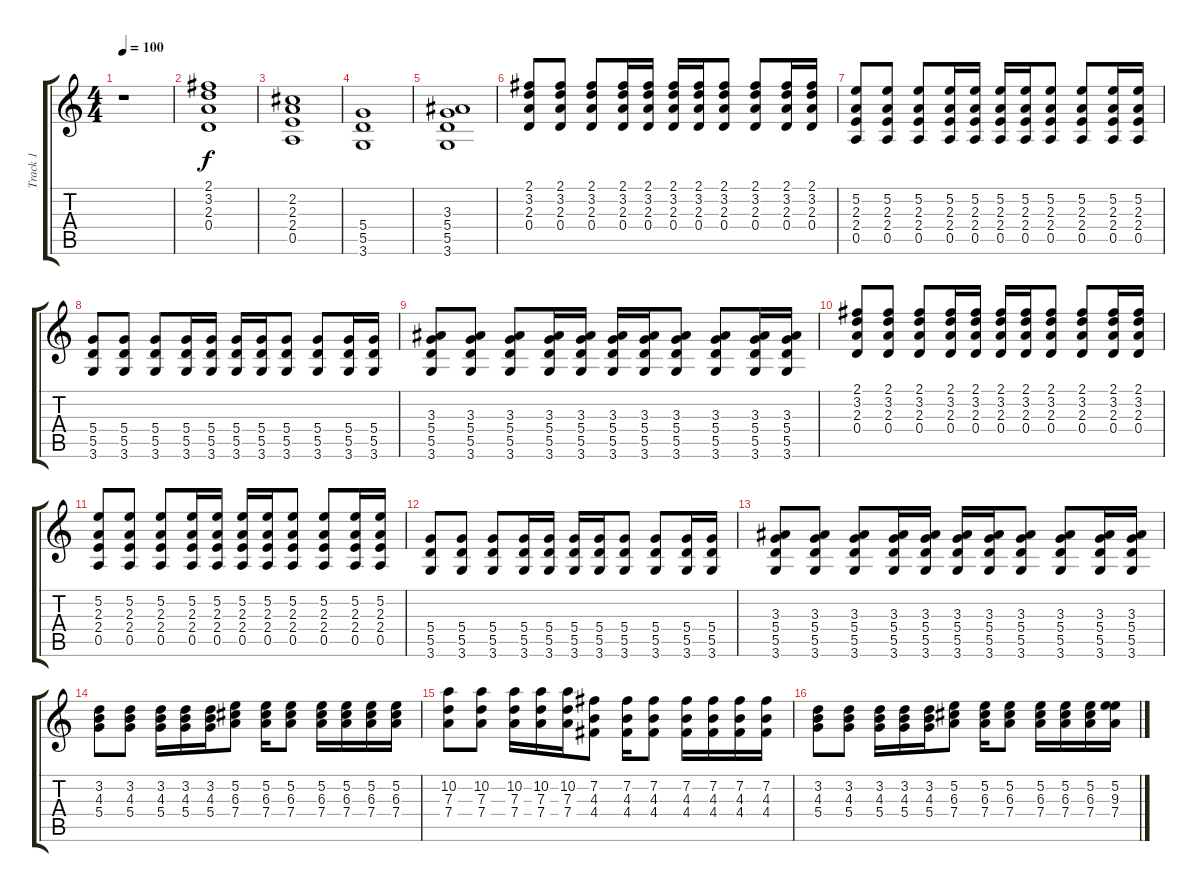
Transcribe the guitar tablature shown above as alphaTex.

\track ("Track 1" "Track 1") {instrument overdrivenguitar}
\staff {score tabs}
\tuning (E4 B3 G3 D3 A2 E2) {hide}
\ts (4 4)
\tempo 100
\clef g2
\ks c
r.1{dy f} |
(2.1 3.2 2.3 0.4).1 |
(2.2 2.3 2.4 0.5).1 |
(5.4 5.5 3.6).1 |
(3.3 5.4 5.5 3.6).1 |
(2.1 3.2 2.3 0.4).8 (2.1 3.2 2.3 0.4).8 (2.1 3.2 2.3 0.4).8 (2.1 3.2 2.3 0.4).16 (2.1 3.2 2.3 0.4).16 (2.1 3.2 2.3 0.4).16 (2.1 3.2 2.3 0.4).16 (2.1 3.2 2.3 0.4).8 (2.1 3.2 2.3 0.4).8 (2.1 3.2 2.3 0.4).16 (2.1 3.2 2.3 0.4).16 |
(5.2 2.3 2.4 0.5).8 (5.2 2.3 2.4 0.5).8 (5.2 2.3 2.4 0.5).8 (5.2 2.3 2.4 0.5).16 (5.2 2.3 2.4 0.5).16 (5.2 2.3 2.4 0.5).16 (5.2 2.3 2.4 0.5).16 (5.2 2.3 2.4 0.5).8 (5.2 2.3 2.4 0.5).8 (5.2 2.3 2.4 0.5).16 (5.2 2.3 2.4 0.5).16 |
(5.4 5.5 3.6).8 (5.4 5.5 3.6).8 (5.4 5.5 3.6).8 (5.4 5.5 3.6).16 (5.4 5.5 3.6).16 (5.4 5.5 3.6).16 (5.4 5.5 3.6).16 (5.4 5.5 3.6).8 (5.4 5.5 3.6).8 (5.4 5.5 3.6).16 (5.4 5.5 3.6).16 |
(3.3 5.4 5.5 3.6).8 (3.3 5.4 5.5 3.6).8 (3.3 5.4 5.5 3.6).8 (3.3 5.4 5.5 3.6).16 (3.3 5.4 5.5 3.6).16 (3.3 5.4 5.5 3.6).16 (3.3 5.4 5.5 3.6).16 (3.3 5.4 5.5 3.6).8 (3.3 5.4 5.5 3.6).8 (3.3 5.4 5.5 3.6).16 (3.3 5.4 5.5 3.6).16 |
(2.1 3.2 2.3 0.4).8 (2.1 3.2 2.3 0.4).8 (2.1 3.2 2.3 0.4).8 (2.1 3.2 2.3 0.4).16 (2.1 3.2 2.3 0.4).16 (2.1 3.2 2.3 0.4).16 (2.1 3.2 2.3 0.4).16 (2.1 3.2 2.3 0.4).8 (2.1 3.2 2.3 0.4).8 (2.1 3.2 2.3 0.4).16 (2.1 3.2 2.3 0.4).16 |
(5.2 2.3 2.4 0.5).8 (5.2 2.3 2.4 0.5).8 (5.2 2.3 2.4 0.5).8 (5.2 2.3 2.4 0.5).16 (5.2 2.3 2.4 0.5).16 (5.2 2.3 2.4 0.5).16 (5.2 2.3 2.4 0.5).16 (5.2 2.3 2.4 0.5).8 (5.2 2.3 2.4 0.5).8 (5.2 2.3 2.4 0.5).16 (5.2 2.3 2.4 0.5).16 |
(5.4 5.5 3.6).8 (5.4 5.5 3.6).8 (5.4 5.5 3.6).8 (5.4 5.5 3.6).16 (5.4 5.5 3.6).16 (5.4 5.5 3.6).16 (5.4 5.5 3.6).16 (5.4 5.5 3.6).8 (5.4 5.5 3.6).8 (5.4 5.5 3.6).16 (5.4 5.5 3.6).16 |
(3.3 5.4 5.5 3.6).8 (3.3 5.4 5.5 3.6).8 (3.3 5.4 5.5 3.6).8 (3.3 5.4 5.5 3.6).16 (3.3 5.4 5.5 3.6).16 (3.3 5.4 5.5 3.6).16 (3.3 5.4 5.5 3.6).16 (3.3 5.4 5.5 3.6).8 (3.3 5.4 5.5 3.6).8 (3.3 5.4 5.5 3.6).16 (3.3 5.4 5.5 3.6).16 |
(3.2 4.3 5.4).8 (3.2 4.3 5.4).8 (3.2 4.3 5.4).16 (3.2 4.3 5.4).16 (3.2 4.3 5.4).16 (5.2 6.3 7.4).8 (5.2 6.3 7.4).16 (5.2 6.3 7.4).8 (5.2 6.3 7.4).16 (5.2 6.3 7.4).16 (5.2 6.3 7.4).16 (5.2 6.3 7.4).16 |
(10.2 7.3 7.4).8 (10.2 7.3 7.4).8 (10.2 7.3 7.4).16 (10.2 7.3 7.4).16 (10.2 7.3 7.4).16 (7.2 4.3 4.4).8 (7.2 4.3 4.4).16 (7.2 4.3 4.4).8 (7.2 4.3 4.4).16 (7.2 4.3 4.4).16 (7.2 4.3 4.4).16 (7.2 4.3 4.4).16 |
(3.2 4.3 5.4).8 (3.2 4.3 5.4).8 (3.2 4.3 5.4).16 (3.2 4.3 5.4).16 (3.2 4.3 5.4).16 (5.2 6.3 7.4).8 (5.2 6.3 7.4).16 (5.2 6.3 7.4).8 (5.2 6.3 7.4).16 (5.2 6.3 7.4).16 (5.2 6.3 7.4).16 (5.2 9.3 7.4).16
